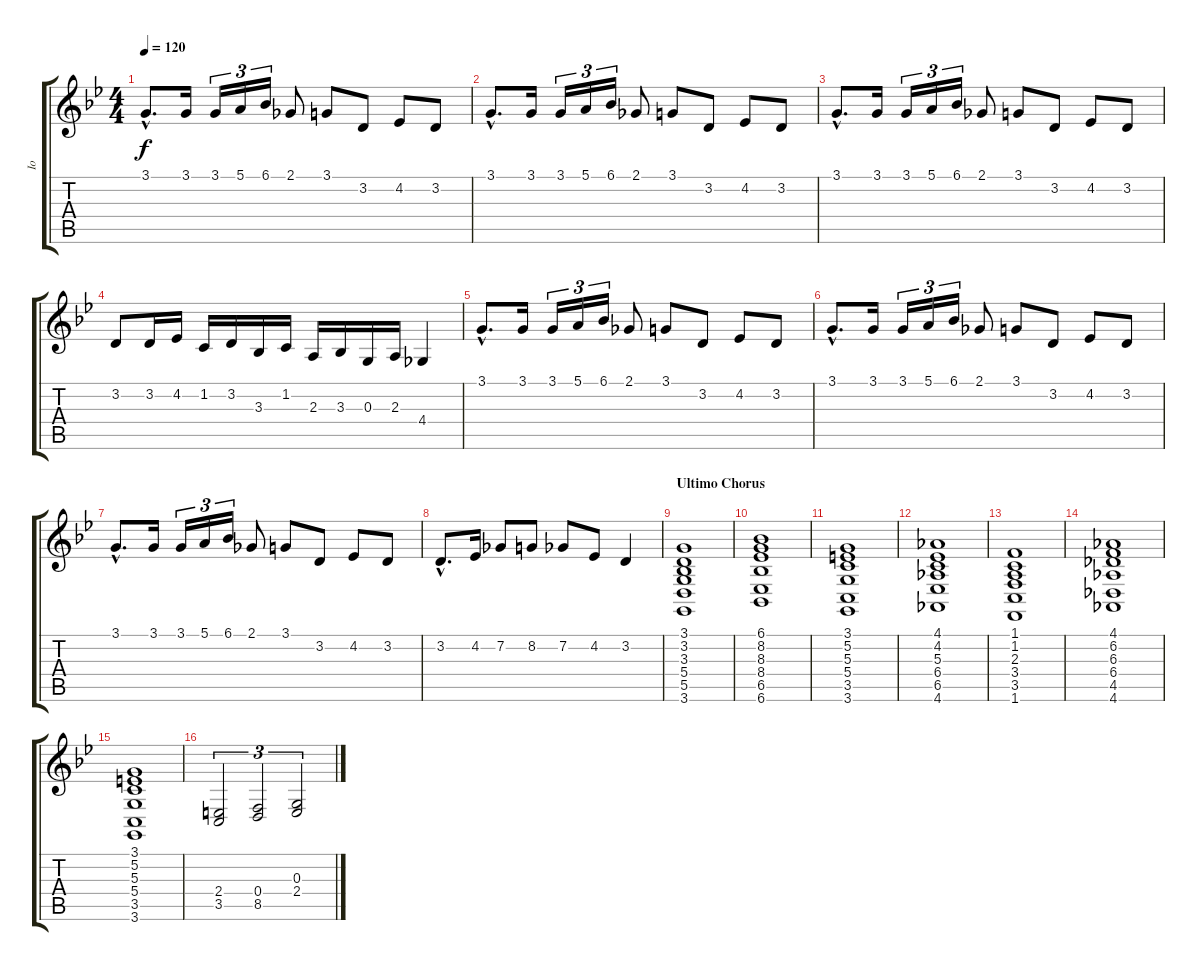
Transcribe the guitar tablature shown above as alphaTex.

\track ("Io" "Io") {instrument harpsichord}
\staff {score tabs}
\tuning (E4 B3 G3 D3 A2 E2) {hide}
\ts (4 4)
\tempo 120
\clef g2
\ks gminor
3.1{hac}.8{d dy f} 3.1.16 3.1.16{tu (3 2)} 5.1.16{tu (3 2)} 6.1.16{tu (3 2)} 2.1.8 3.1.8 3.2.8 4.2.8 3.2.8 |
3.1{hac}.8{d} 3.1.16 3.1.16{tu (3 2)} 5.1.16{tu (3 2)} 6.1.16{tu (3 2)} 2.1.8 3.1.8 3.2.8 4.2.8 3.2.8 |
3.1{hac}.8{d} 3.1.16 3.1.16{tu (3 2)} 5.1.16{tu (3 2)} 6.1.16{tu (3 2)} 2.1.8 3.1.8 3.2.8 4.2.8 3.2.8 |
3.2.8 3.2.16 4.2.16 1.2.16 3.2.16 3.3.16 1.2.16 2.3.16 3.3.16 0.3.16 2.3.16 4.4.4 |
3.1{hac}.8{d} 3.1.16 3.1.16{tu (3 2)} 5.1.16{tu (3 2)} 6.1.16{tu (3 2)} 2.1.8 3.1.8 3.2.8 4.2.8 3.2.8 |
3.1{hac}.8{d} 3.1.16 3.1.16{tu (3 2)} 5.1.16{tu (3 2)} 6.1.16{tu (3 2)} 2.1.8 3.1.8 3.2.8 4.2.8 3.2.8 |
3.1{hac}.8{d} 3.1.16 3.1.16{tu (3 2)} 5.1.16{tu (3 2)} 6.1.16{tu (3 2)} 2.1.8 3.1.8 3.2.8 4.2.8 3.2.8 |
3.2{hac}.8{d} 4.2.16 7.2.8 8.2.8 7.2.8 4.2.8 3.2.4 |
\section ("" "Ultimo Chorus")
(3.1 3.2 3.3 5.4 5.5 3.6).1{instrument acousticgrandpiano} |
(6.1 8.2 8.3 8.4 6.5 6.6).1 |
(3.1 5.2 5.3 5.4 3.5 3.6).1 |
(4.1 4.2 5.3 6.4 6.5 4.6).1 |
(1.1 1.2 2.3 3.4 3.5 1.6).1 |
(4.1 6.2 6.3 6.4 4.5 4.6).1 |
(3.1 5.2 5.3 5.4 3.5 3.6).1 |
(2.4 3.5).2{tu (3 2)} (0.4 8.5).2{tu (3 2)} (0.3 2.4).2{tu (3 2)}
